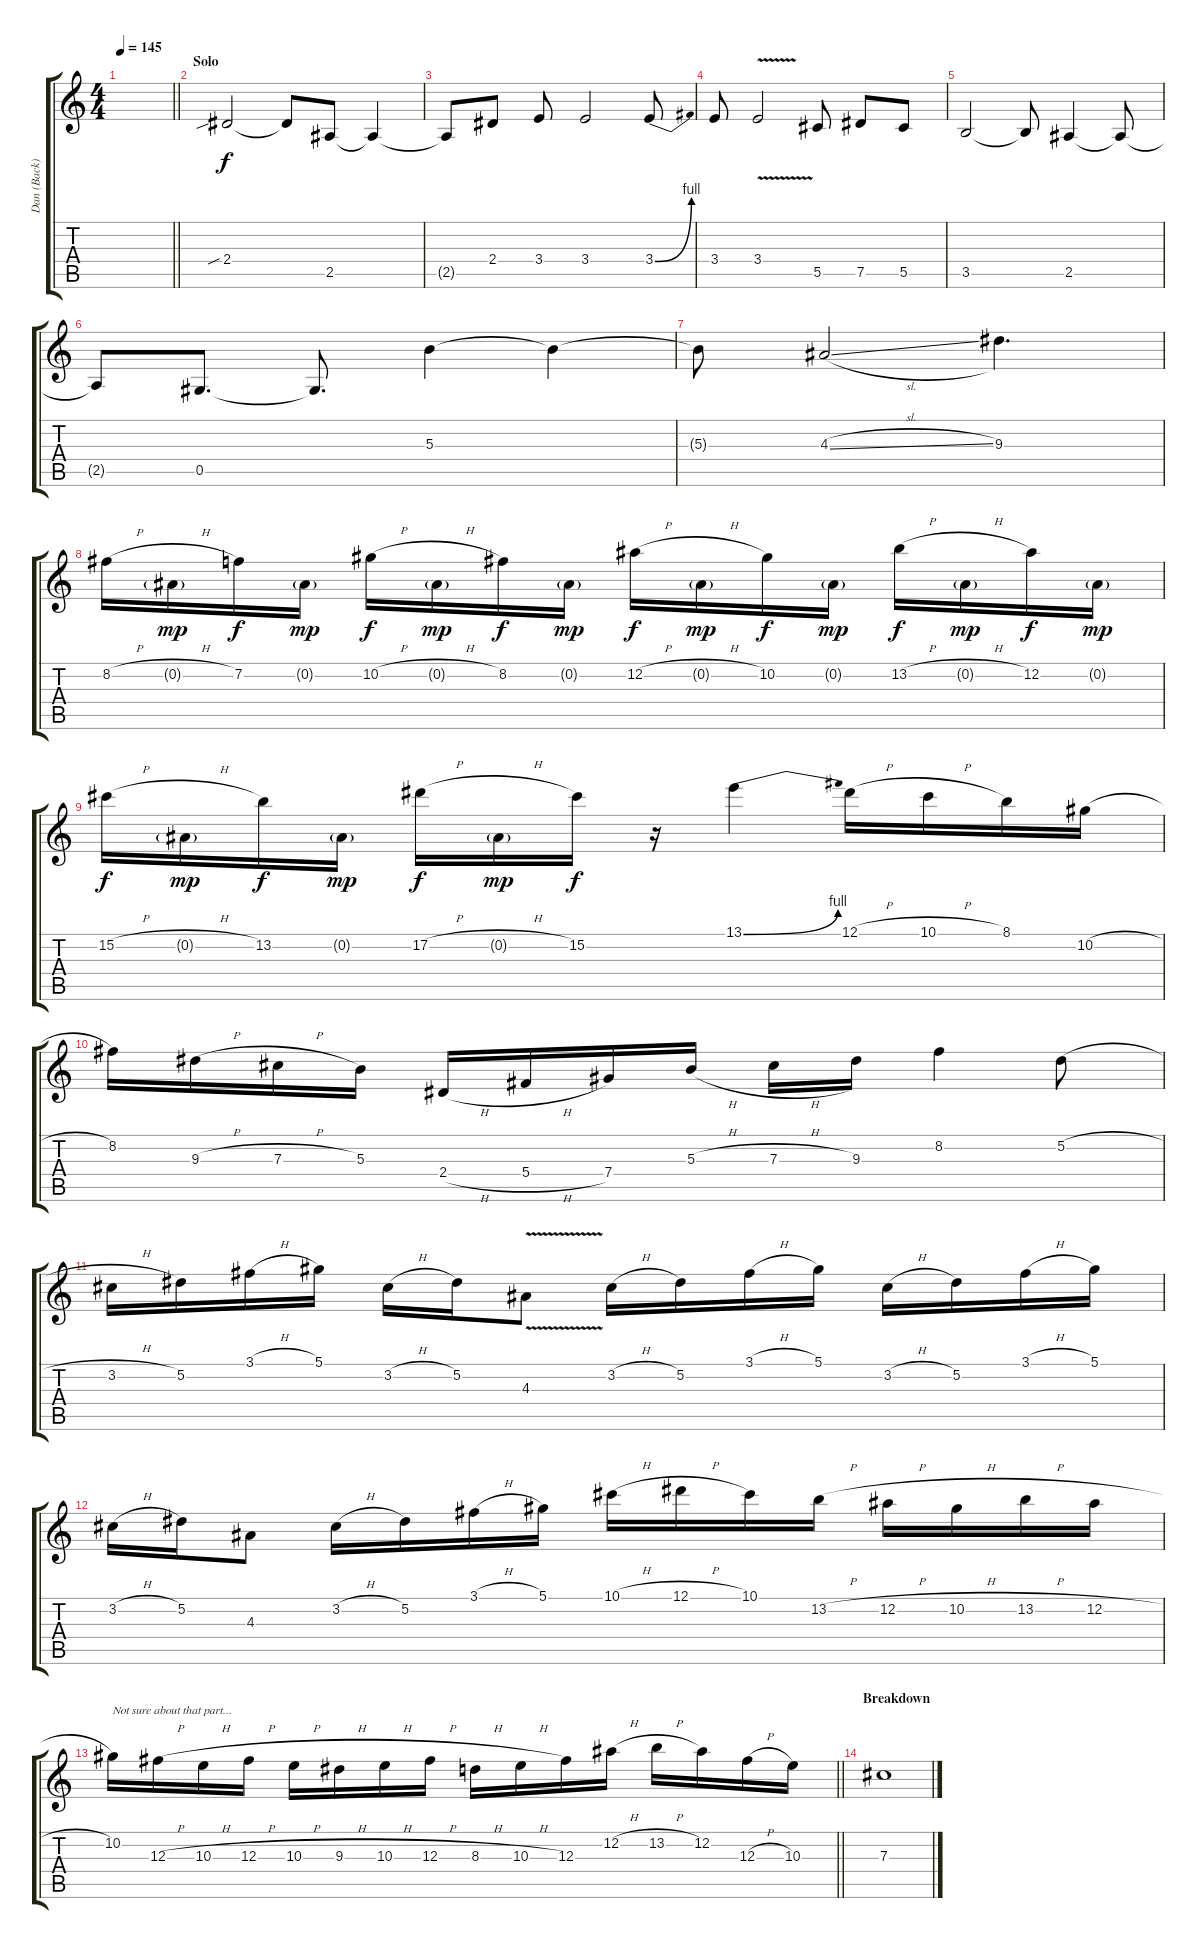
\track ("Dan (Back)" "Dan (Back)") {instrument distortionguitar}
\staff {score tabs}
\tuning (Eb4 Bb3 Gb3 Db3 Ab2 Db2) {hide}
\ts (4 4)
\tempo 145
\clef g2
\barLineRight lightlight
\ks c
|
\section ("" "Solo")
2.4{sib}.2 2.4{t}.8 2.5.8 2.5{t}.4 |
2.5{t}.8 2.4.8 3.4.8 3.4.2 3.4{be (bend 0 0 60 4)}.8 |
3.4.8 3.4{v}.2 5.5.8 7.5.8 5.5.8 |
3.5.2 3.5{t}.8 2.5.4 2.5{t}.8 |
2.5{t}.8 0.5.8{d} 0.5{t}.8{d} 5.3.4 5.3{t}.4 |
5.3{t}.8 4.3{sl}.2 9.3.4{d} |
8.2{h}.16 0.2{h g}.16{dy mp} 7.2.16{dy f} 0.2{g}.16{dy mp} 10.2{h}.16{dy f} 0.2{h g}.16{dy mp} 8.2.16{dy f} 0.2{g}.16{dy mp} 12.2{h}.16{dy f} 0.2{h g}.16{dy mp} 10.2.16{dy f} 0.2{g}.16{dy mp} 13.2{h}.16{dy f} 0.2{h g}.16{dy mp} 12.2.16{dy f} 0.2{g}.16{dy mp} |
15.2{h}.16{dy f} 0.2{h g}.16{dy mp} 13.2.16{dy f} 0.2{g}.16{dy mp} 17.2{h}.16{dy f} 0.2{h g}.16{dy mp} 15.2.16{dy f} r.16 13.1{be (bend 0 0 60 4)}.4 12.1{h}.16 10.1{h}.16 8.1.16 10.2{h}.16 |
8.2.16 9.3{h}.16 7.3{h}.16 5.3.16 2.4{h}.16 5.4{h}.16 7.4.16 5.3{h}.16 7.3{h}.16 9.3.16 8.2.4 5.2{h}.8 |
3.2{h}.16 5.2.16 3.1{h}.16 5.1.16 3.2{h}.16 5.2.16 4.3{v}.8 3.2{h}.16 5.2.16 3.1{h}.16 5.1.16 3.2{h}.16 5.2.16 3.1{h}.16 5.1.16 |
3.2{h}.16 5.2.16 4.3.8 3.2{h}.16 5.2.16 3.1{h}.16 5.1.16 10.1{h}.16 12.1{h}.16 10.1.16 13.2{h}.16 12.2{h}.16 10.2{h}.16 13.2{h}.16 12.2{h}.16 |
\barLineRight lightlight
10.2.16{txt "Not sure about that part..."} 12.3{h}.16 10.3{h}.16 12.3{h}.16 10.3{h}.16 9.3{h}.16 10.3{h}.16 12.3{h}.16 8.3{h}.16 10.3{h}.16 12.3.16 12.2{h}.16 13.2{h}.16 12.2.16 12.3{h}.16 10.3.16 |
\section ("" "Breakdown")
7.3.1
